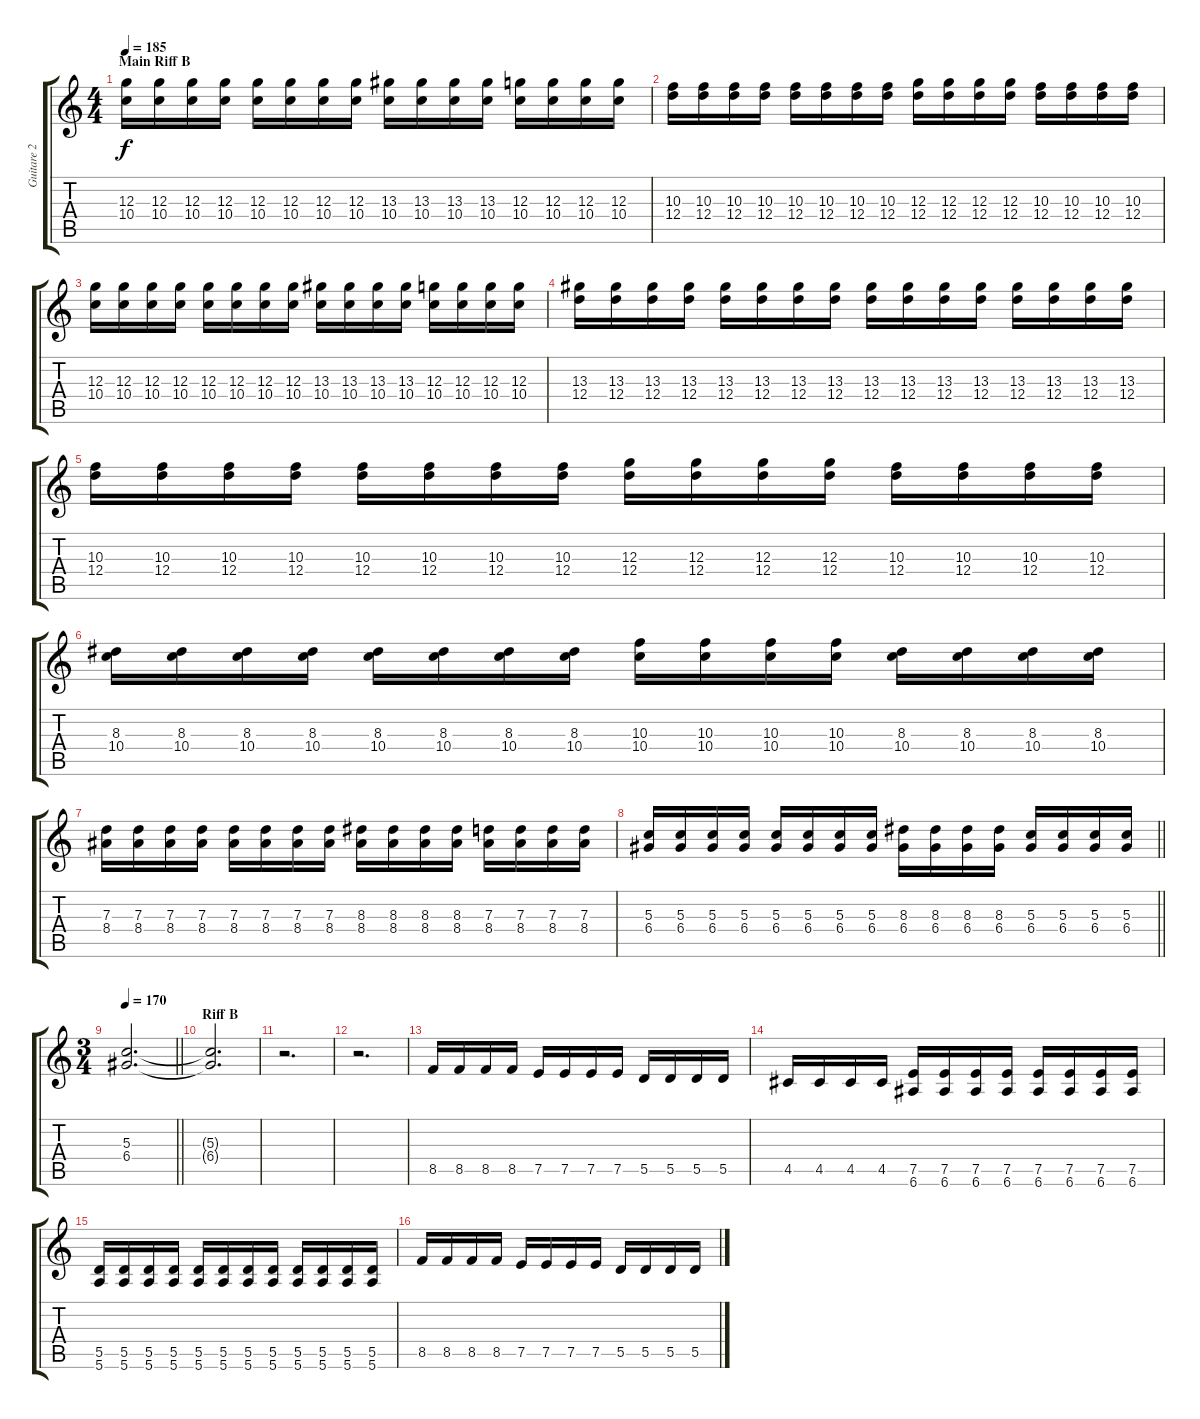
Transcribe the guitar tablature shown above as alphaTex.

\track ("Guitare 2" "Guitare 2") {instrument distortionguitar}
\staff {score tabs}
\tuning (E4 B3 G3 D3 A2 E2) {hide}
\ts (4 4)
\section ("" "Main Riff B")
\tempo 185
\clef g2
\ks c
(12.3 10.4).16{dy f} (12.3 10.4).16 (12.3 10.4).16 (12.3 10.4).16 (12.3 10.4).16 (12.3 10.4).16 (12.3 10.4).16 (12.3 10.4).16 (13.3 10.4).16 (13.3 10.4).16 (13.3 10.4).16 (13.3 10.4).16 (12.3 10.4).16 (12.3 10.4).16 (12.3 10.4).16 (12.3 10.4).16 |
(10.3 12.4).16 (10.3 12.4).16 (10.3 12.4).16 (10.3 12.4).16 (10.3 12.4).16 (10.3 12.4).16 (10.3 12.4).16 (10.3 12.4).16 (12.3 12.4).16 (12.3 12.4).16 (12.3 12.4).16 (12.3 12.4).16 (10.3 12.4).16 (10.3 12.4).16 (10.3 12.4).16 (10.3 12.4).16 |
(12.3 10.4).16 (12.3 10.4).16 (12.3 10.4).16 (12.3 10.4).16 (12.3 10.4).16 (12.3 10.4).16 (12.3 10.4).16 (12.3 10.4).16 (13.3 10.4).16 (13.3 10.4).16 (13.3 10.4).16 (13.3 10.4).16 (12.3 10.4).16 (12.3 10.4).16 (12.3 10.4).16 (12.3 10.4).16 |
(13.3 12.4).16 (13.3 12.4).16 (13.3 12.4).16 (13.3 12.4).16 (13.3 12.4).16 (13.3 12.4).16 (13.3 12.4).16 (13.3 12.4).16 (13.3 12.4).16 (13.3 12.4).16 (13.3 12.4).16 (13.3 12.4).16 (13.3 12.4).16 (13.3 12.4).16 (13.3 12.4).16 (13.3 12.4).16 |
(10.3 12.4).16 (10.3 12.4).16 (10.3 12.4).16 (10.3 12.4).16 (10.3 12.4).16 (10.3 12.4).16 (10.3 12.4).16 (10.3 12.4).16 (12.3 12.4).16 (12.3 12.4).16 (12.3 12.4).16 (12.3 12.4).16 (10.3 12.4).16 (10.3 12.4).16 (10.3 12.4).16 (10.3 12.4).16 |
(8.3 10.4).16 (8.3 10.4).16 (8.3 10.4).16 (8.3 10.4).16 (8.3 10.4).16 (8.3 10.4).16 (8.3 10.4).16 (8.3 10.4).16 (10.3 10.4).16 (10.3 10.4).16 (10.3 10.4).16 (10.3 10.4).16 (8.3 10.4).16 (8.3 10.4).16 (8.3 10.4).16 (8.3 10.4).16 |
(7.3 8.4).16 (7.3 8.4).16 (7.3 8.4).16 (7.3 8.4).16 (7.3 8.4).16 (7.3 8.4).16 (7.3 8.4).16 (7.3 8.4).16 (8.3 8.4).16 (8.3 8.4).16 (8.3 8.4).16 (8.3 8.4).16 (7.3 8.4).16 (7.3 8.4).16 (7.3 8.4).16 (7.3 8.4).16 |
\barLineRight lightlight
(5.3 6.4).16 (5.3 6.4).16 (5.3 6.4).16 (5.3 6.4).16 (5.3 6.4).16 (5.3 6.4).16 (5.3 6.4).16 (5.3 6.4).16 (8.3 6.4).16 (8.3 6.4).16 (8.3 6.4).16 (8.3 6.4).16 (5.3 6.4).16 (5.3 6.4).16 (5.3 6.4).16 (5.3 6.4).16 |
\ts (3 4)
\tempo 170
\barLineRight lightlight
(5.3 6.4).2{d} |
\section ("" "Riff B")
(5.3{t} 6.4{t}).2{d} |
r.2{d} |
r.2{d} |
8.5.16 8.5.16 8.5.16 8.5.16 7.5.16 7.5.16 7.5.16 7.5.16 5.5.16 5.5.16 5.5.16 5.5.16 |
4.5.16 4.5.16 4.5.16 4.5.16 (7.5 6.6).16 (7.5 6.6).16 (7.5 6.6).16 (7.5 6.6).16 (7.5 6.6).16 (7.5 6.6).16 (7.5 6.6).16 (7.5 6.6).16 |
(5.5 5.6).16 (5.5 5.6).16 (5.5 5.6).16 (5.5 5.6).16 (5.5 5.6).16 (5.5 5.6).16 (5.5 5.6).16 (5.5 5.6).16 (5.5 5.6).16 (5.5 5.6).16 (5.5 5.6).16 (5.5 5.6).16 |
8.5.16 8.5.16 8.5.16 8.5.16 7.5.16 7.5.16 7.5.16 7.5.16 5.5.16 5.5.16 5.5.16 5.5.16
